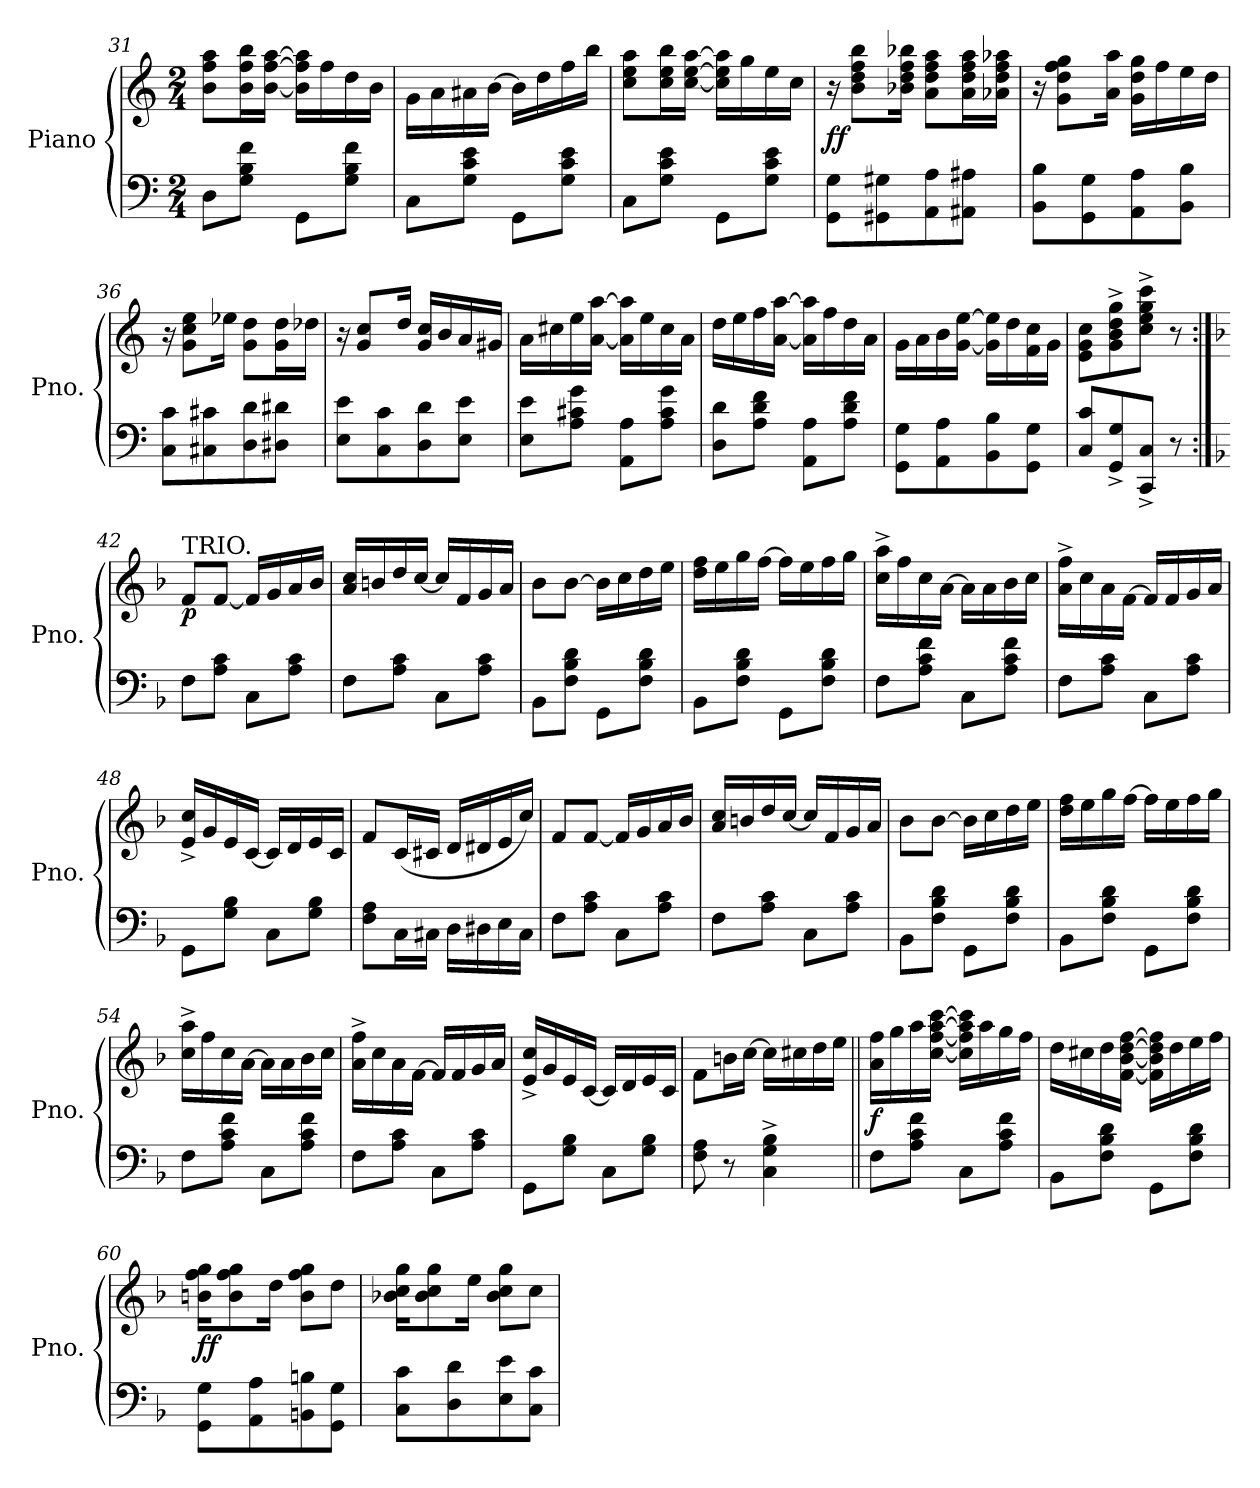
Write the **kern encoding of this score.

**kern	**kern	**dynam
*part1	*part1	*part1
*staff2	*staff1	*staff1/2
*I"Piano	*	*
*I'Pno.	*	*
*clefF4	*clefG2	*
*k[]	*k[]	*
*M2/4	*M2/4	*
=31	=31	=31
8D\L	8b\ 8ff\ 8aa\L	.
8G\ 8B\ 8f\J	16b\ 16ff\ 16bb\L	.
.	[16b\ [16ff\ [16aa\JJ	.
8GG\L	16b\] 16ff\] 16aa\]LL	.
.	16ff\	.
8G\ 8B\ 8f\J	16dd\	.
.	16b\JJ	.
=32	=32	=32
8C\L	16g\LL	.
.	16a\	.
8G\ 8c\ 8e\J	16a#X\	.
.	[16b\JJ	.
8GG\L	16b\LL]	.
.	16dd\	.
8G\ 8c\ 8e\J	16ff\	.
.	16bb\JJ	.
=33	=33	=33
8C\L	8cc\ 8ee\ 8aa\L	.
8G\ 8c\ 8e\J	16cc\ 16ee\ 16bb\L	.
.	[16cc\ [16ee\ [16aa\JJ	.
8GG\L	16cc\] 16ee\] 16aa\]LL	.
.	16gg\	.
8G\ 8c\ 8e\J	16ee\	.
.	16cc\JJ	.
!!LO:LB:g=z
=34	=34	=34
!	!	!LO:DY:b
8GG\ 8G\L	16r	ff
.	8b\ 8dd\ 8ff\ 8bb\L	.
8GG#X\ 8G#X\	.	.
.	16b-X\ 16dd\ 16ff\ 16bb-X\Jk	.
8AA\ 8A\	8a\ 8dd\ 8ff\ 8aa\L	.
8AA#X\ 8A#X\J	16a\ 16dd\ 16ff\ 16aa\L	.
.	16a-X\ 16dd\ 16ff\ 16aa-X\JJ	.
=35	=35	=35
8BB\ 8B\L	16r	.
.	8g\ 8dd\ 8ff\ 8gg\L	.
8GG\ 8G\	.	.
.	16a\ 16aa\Jk	.
8AA\ 8A\	16g\ 16dd\ 16gg\LL	.
.	16ff\	.
8BB\ 8B\J	16ee\	.
.	16dd\JJ	.
=36	=36	=36
8C\ 8c\L	16r	.
.	8g\ 8cc\ 8ee\L	.
8C#X\ 8c#X\	.	.
.	16ee-X\Jk	.
8D\ 8d\	8g\ 8dd\L	.
8D#X\ 8d#X\J	16g\ 16dd\L	.
.	16dd-X\JJ	.
=37	=37	=37
8E\ 8e\L	16r	.
.	8g/ 8cc/L	.
8C\ 8c\	.	.
.	16dd/Jk	.
8D\ 8d\	16g/ 16cc/LL	.
.	16b/	.
8E\ 8e\J	16a/	.
.	16g#X/JJ	.
!!LO:LB:g=z
=38	=38	=38
8E\ 8e\L	16a\LL	.
.	16cc#X\	.
8A\ 8c#X\ 8g\J	16ee\	.
.	[16a\ [16aa\JJ	.
8AA\ 8A\L	16a\] 16aa\]LL	.
.	16ee\	.
8A\ 8c#\ 8g\J	16cc#\	.
.	16a\JJ	.
=39	=39	=39
8D\ 8d\L	16dd\LL	.
.	16ee\	.
8A\ 8d\ 8f\J	16ff\	.
.	[16a\ [16aa\JJ	.
8AA\ 8A\L	16a\] 16aa\]LL	.
.	16ff\	.
8A\ 8d\ 8f\J	16dd\	.
.	16a\JJ	.
=40	=40	=40
8GG\ 8G\L	16g\LL	.
.	16a\	.
8AA\ 8A\	16b\	.
.	[16g\ [16ee\JJ	.
8BB\ 8B\	16g\] 16ee\]LL	.
.	16dd\	.
8GG\ 8G\J	16f\ 16cc\	.
.	16g\JJ	.
=41	=41	=41
8C/ 8c/L	8e\ 8g\ 8cc\L	.
8GG/^ 8G/^	8g\^ 8b\^ 8dd\^ 8gg\^	.
8CC/^ 8C/^J	8cc\^ 8ee\^ 8gg\^ 8ccc\^J	.
8r	8r	.
!!LO:LB:g=z
=42:|!	=42:|!	=42:|!
*k[b-]	*k[b-]	*
!	!LO:TX:a:t=TRIO.	!
!	!	!LO:DY:b
8F\L	8f/L	p
8A\ 8c\J	[8f/J	.
8C\L	16f/LL]	.
.	16g/	.
8A\ 8c\J	16a/	.
.	16b-/JJ	.
=43	=43	=43
8F\L	16a/ 16cc/LL	.
.	16bn/	.
8A\ 8c\J	16dd/	.
.	[16cc/JJ	.
8C\L	16cc/LL]	.
.	16f/	.
8A\ 8c\J	16g/	.
.	16a/JJ	.
=44	=44	=44
8BB-\L	8b-\L	.
8F\ 8B-\ 8d\J	[8b-\J	.
8GG\L	16b-\LL]	.
.	16cc\	.
8F\ 8B-\ 8d\J	16dd\	.
.	16ee\JJ	.
=45	=45	=45
8BB-\L	16dd\ 16ff\LL	.
.	16ee\	.
8F\ 8B-\ 8d\J	16gg\	.
.	[16ff\JJ	.
8GG\L	16ff\LL]	.
.	16ee\	.
8F\ 8B-\ 8d\J	16ff\	.
.	16gg\JJ	.
!!LO:PB:g=z
=46	=46	=46
8F\L	16cc\^ 16aa\^LL	.
.	16ff\	.
8A\ 8c\ 8f\J	16cc\	.
.	[16a\JJ	.
8C\L	16a\LL]	.
.	16a\	.
8A\ 8c\ 8f\J	16b-\	.
.	16cc\JJ	.
=47	=47	=47
8F\L	16a\^ 16ff\^LL	.
.	16cc\	.
8A\ 8c\J	16a\	.
.	[16f\JJ	.
8C\L	16f/LL]	.
.	16f/	.
8A\ 8c\J	16g/	.
.	16a/JJ	.
=48	=48	=48
8GG\L	16e/^ 16cc/^LL	.
.	16g/	.
8G\ 8B-\J	16e/	.
.	[16c/JJ	.
8C\L	16c/LL]	.
.	16d/	.
8G\ 8B-\J	16e/	.
.	16c/JJ	.
=49	=49	=49
8F\ 8A\L	8f/L	.
16C\L	(<16c/L	.
16C#X\JJ	16c#X/JJ	.
16D\LL	16d/LL	.
16D#X\	16d#X/	.
16E\	16e/	.
16C#\JJ	16cc/JJ)	.
!!LO:LB:g=z
=50	=50	=50
8F\L	8f/L	.
8A\ 8c\J	[8f/J	.
8C\L	16f/LL]	.
.	16g/	.
8A\ 8c\J	16a/	.
.	16b-/JJ	.
=51	=51	=51
8F\L	16a/ 16cc/LL	.
.	16bn/	.
8A\ 8c\J	16dd/	.
.	[16cc/JJ	.
8C\L	16cc/LL]	.
.	16f/	.
8A\ 8c\J	16g/	.
.	16a/JJ	.
=52	=52	=52
8BB-\L	8b-\L	.
8F\ 8B-\ 8d\J	[8b-\J	.
8GG\L	16b-\LL]	.
.	16cc\	.
8F\ 8B-\ 8d\J	16dd\	.
.	16ee\JJ	.
=53	=53	=53
8BB-\L	16dd\ 16ff\LL	.
.	16ee\	.
8F\ 8B-\ 8d\J	16gg\	.
.	[16ff\JJ	.
8GG\L	16ff\LL]	.
.	16ee\	.
8F\ 8B-\ 8d\J	16ff\	.
.	16gg\JJ	.
=54	=54	=54
8F\L	16cc\^ 16aa\^LL	.
.	16ff\	.
8A\ 8c\ 8f\J	16cc\	.
.	[16a\JJ	.
8C\L	16a\LL]	.
.	16a\	.
8A\ 8c\ 8f\J	16b-\	.
.	16cc\JJ	.
!!LO:LB:g=z
=55	=55	=55
8F\L	16a\^ 16ff\^LL	.
.	16cc\	.
8A\ 8c\J	16a\	.
.	[16f\JJ	.
8C\L	16f/LL]	.
.	16f/	.
8A\ 8c\J	16g/	.
.	16a/JJ	.
=56	=56	=56
8GG\L	16e/^ 16cc/^LL	.
.	16g/	.
8G\ 8B-\J	16e/	.
.	[16c/JJ	.
8C\L	16c/LL]	.
.	16d/	.
8G\ 8B-\J	16e/	.
.	16c/JJ	.
=57	=57	=57
8F\ 8A\	8f\L	.
8r	16bn\L	.
.	[16cc\JJ	.
4C\^ 4G\^ 4B-\^	16cc\LL]	.
.	16cc#X\	.
.	16dd\	.
.	16ee\JJ	.
=58||	=58||	=58||
!	!	!LO:DY:b
8F\L	16a\ 16ff\LL	f
.	16gg\	.
8A\ 8c\ 8f\J	16aa\	.
.	[16cc\ [16ff\ [16aa\ [16ccc\JJ	.
8C\L	16cc\] 16ff\] 16aa\] 16ccc\]LL	.
.	16aa\	.
8A\ 8c\ 8f\J	16gg\	.
.	16ff\JJ	.
!!LO:LB:g=z
=59	=59	=59
8BB-\L	16dd\LL	.
.	16cc#X\	.
8F\ 8B-\ 8d\J	16dd\	.
.	[16f\ [16b-\ [16dd\ [16ff\JJ	.
8GG\L	16f\] 16b-\] 16dd\] 16ff\]LL	.
.	16dd\	.
8F\ 8B-\ 8d\J	16ee\	.
.	16ff\JJ	.
=60	=60	=60
!	!	!LO:DY:b
8GG\ 8G\L	16bn\ 16ff\ 16gg\KL	ff
.	8b\ 8ff\ 8gg\	.
8AA\ 8A\	.	.
.	16dd\Jk	.
8BBn\ 8Bn\	8b\ 8ff\ 8gg\L	.
8GG\ 8G\J	8dd\J	.
=61	=61	=61
8C\ 8c\L	16b-X\ 16cc\ 16gg\KL	.
.	8b-\ 8cc\ 8gg\	.
8D\ 8d\	.	.
.	16ee\Jk	.
8E\ 8e\	8b-\ 8cc\ 8gg\L	.
8C\ 8c\J	8cc\J	.
=	=	=
*-	*-	*-
